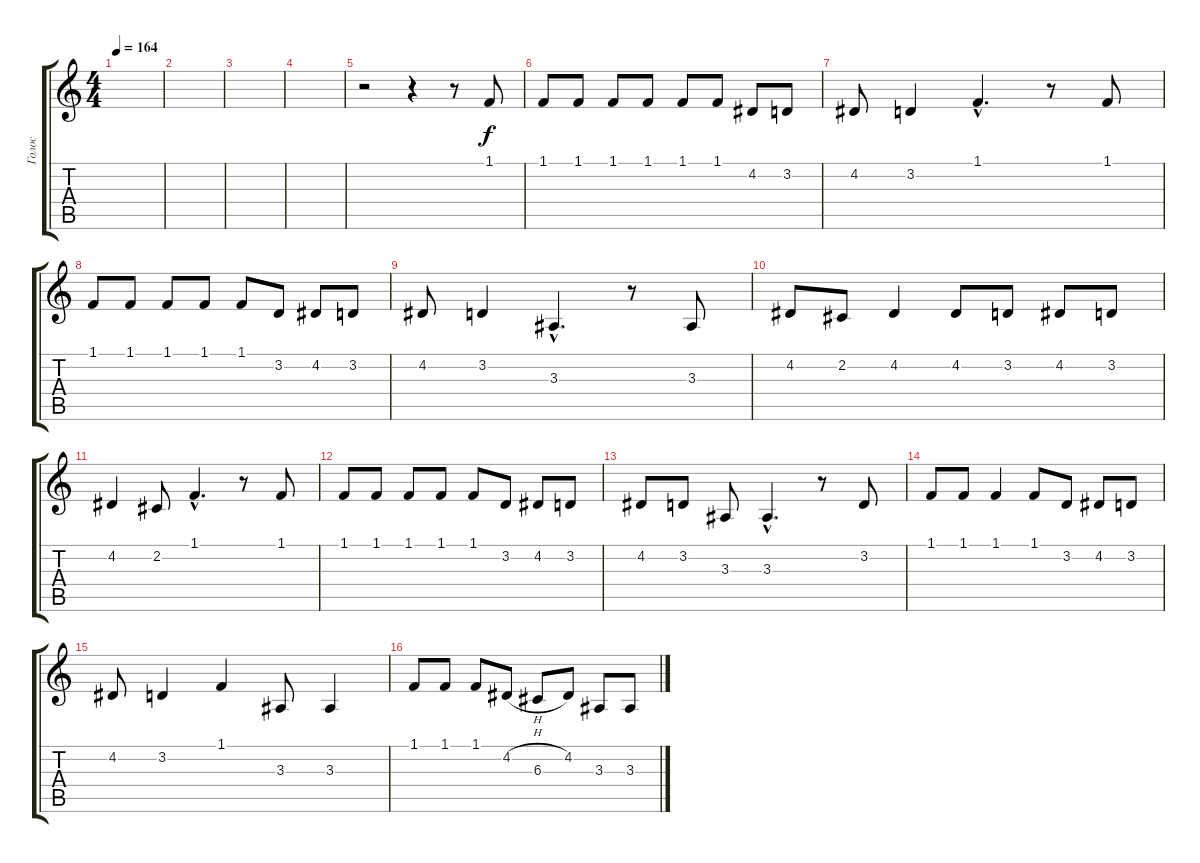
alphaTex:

\track ("Голос" "Голос") {instrument harmonica}
\staff {score tabs}
\tuning (E4 B3 G3 D3 A2 E2) {hide}
\ts (4 4)
\tempo 164
\clef g2
\ks c
|
|
|
|
r.2 r.4 r.8 1.1.8 |
1.1.8 1.1.8 1.1.8 1.1.8 1.1.8 1.1.8 4.2.8 3.2.8 |
4.2.8 3.2.4 1.1{hac}.4{d} r.8 1.1.8 |
1.1.8 1.1.8 1.1.8 1.1.8 1.1.8 3.2.8 4.2.8 3.2.8 |
4.2.8 3.2.4 3.3{hac}.4{d} r.8 3.3.8 |
4.2.8 2.2.8 4.2.4 4.2.8 3.2.8 4.2.8 3.2.8 |
4.2.4 2.2.8 1.1{hac}.4{d} r.8 1.1.8 |
1.1.8 1.1.8 1.1.8 1.1.8 1.1.8 3.2.8 4.2.8 3.2.8 |
4.2.8 3.2.8 3.3.8 3.3{hac}.4{d} r.8 3.2.8 |
1.1.8 1.1.8 1.1.4 1.1.8 3.2.8 4.2.8 3.2.8 |
4.2.8 3.2.4 1.1.4 3.3.8 3.3.4 |
1.1.8 1.1.8 1.1.8 4.2{h}.8 6.3.8 4.2.8 3.3.8 3.3.8
